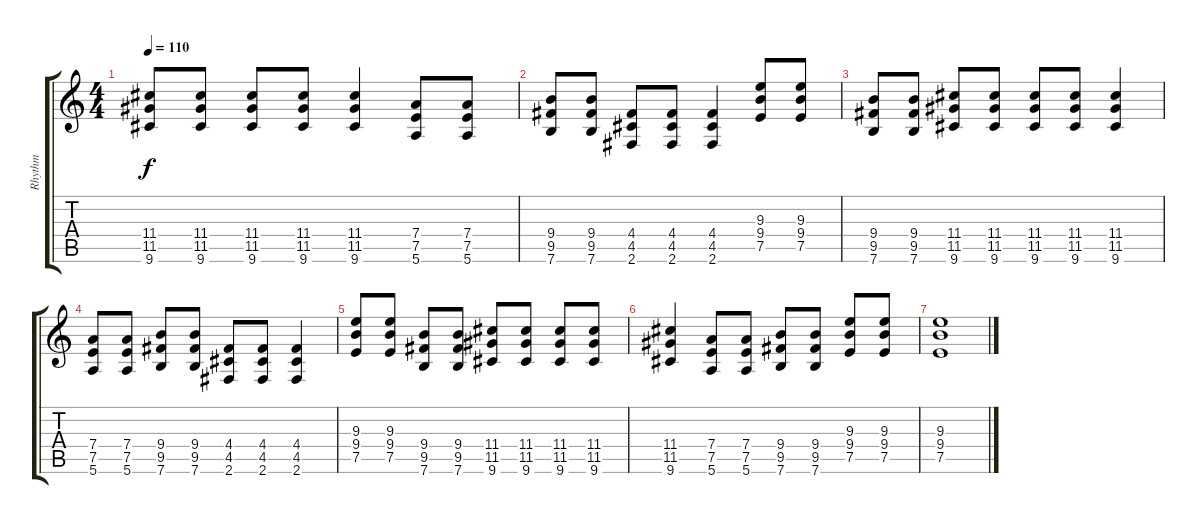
\track ("Rhythm" "Rhythm") {instrument electricguitarmuted}
\staff {score tabs}
\tuning (E4 B3 G3 D3 A2 E2) {hide}
\ts (4 4)
\tempo 110
\clef g2
\ks c
(11.4 11.5 9.6).8{dy f} (11.4 11.5 9.6).8 (11.4 11.5 9.6).8 (11.4 11.5 9.6).8 (11.4 11.5 9.6).4 (7.4 7.5 5.6).8 (7.4 7.5 5.6).8 |
(9.4 9.5 7.6).8 (9.4 9.5 7.6).8 (4.4 4.5 2.6).8 (4.4 4.5 2.6).8 (4.4 4.5 2.6).4 (9.3 9.4 7.5).8 (9.3 9.4 7.5).8 |
(9.4 9.5 7.6).8 (9.4 9.5 7.6).8 (11.4 11.5 9.6).8 (11.4 11.5 9.6).8 (11.4 11.5 9.6).8 (11.4 11.5 9.6).8 (11.4 11.5 9.6).4 |
(7.4 7.5 5.6).8 (7.4 7.5 5.6).8 (9.4 9.5 7.6).8 (9.4 9.5 7.6).8 (4.4 4.5 2.6).8 (4.4 4.5 2.6).8 (4.4 4.5 2.6).4 |
(9.3 9.4 7.5).8 (9.3 9.4 7.5).8 (9.4 9.5 7.6).8 (9.4 9.5 7.6).8 (11.4 11.5 9.6).8 (11.4 11.5 9.6).8 (11.4 11.5 9.6).8 (11.4 11.5 9.6).8 |
(11.4 11.5 9.6).4 (7.4 7.5 5.6).8 (7.4 7.5 5.6).8 (9.4 9.5 7.6).8 (9.4 9.5 7.6).8 (9.3 9.4 7.5).8 (9.3 9.4 7.5).8 |
(9.3 9.4 7.5).1
